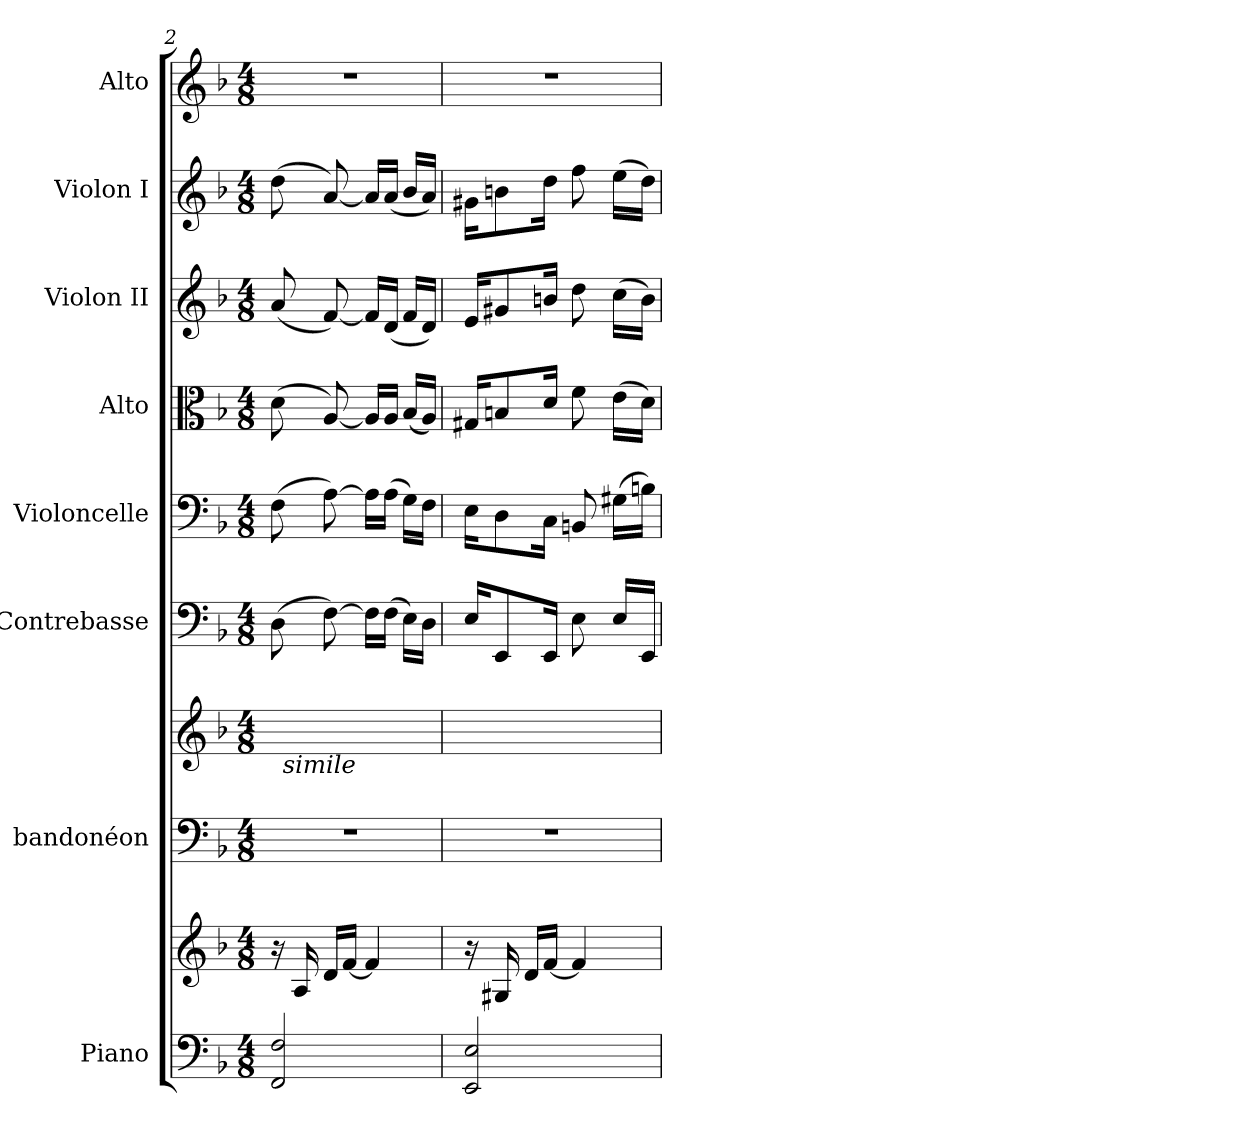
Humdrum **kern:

**kern	**kern	**kern	**kern	**kern	**kern	**kern	**kern	**kern	**kern
*part8	*part8	*part7	*part7	*part6	*part5	*part4	*part3	*part2	*part1
*staff10	*staff9	*staff8	*staff7	*staff6	*staff5	*staff4	*staff3	*staff2	*staff1
*I"Piano	*	*I"bandonéon	*	*I"Contrebasse	*I"Violoncelle	*I"Alto	*I"Violon II	*I"Violon I	*I"Alto
*I'Pno. 2	*	*I'bando.	*	*I'Cb.	*I'Vc.	*I'A	*I'Vln. II	*I'Vln. I	*I'A
*clefF4	*clefG2	*clefF4	*clefG2	*clefF4	*clefF4	*clefC3	*clefG2	*clefG2	*clefG2
*	*	*	*	*ITrd7c12	*	*	*	*	*
*k[b-]	*k[b-]	*k[b-]	*k[b-]	*k[b-]	*k[b-]	*k[b-]	*k[b-]	*k[b-]	*k[b-]
*d:	*d:	*d:	*d:	*d:	*d:	*d:	*d:	*d:	*d:
*M4/8	*M4/8	*M4/8	*M4/8	*M4/8	*M4/8	*M4/8	*M4/8	*M4/8	*M4/8
=2	=2	=2	=2	=2	=2	=2	=2	=2	=2
*	*	*	*^	*	*	*	*	*	*
2FF/ 2F/	16r	2r	8f/yy	32ryy	(>8DD\	(>8F\	(>8d\	(<8a/	(>8dd\	2r
!	!	!	!	!LO:TX:b:i:t=simile	!	!	!	!	!	!
.	.	.	.	4...ryy	.	.	.	.	.	.
.	16A/	.	.	.	.	.	.	.	.	.
.	16d/LL	.	8f/yy	.	[8FF\)	[8A\)	[8A/)	[8f/)	[8a/)	.
.	[16f/JJ	.	.	.	.	.	.	.	.	.
.	4f/]	.	8f/yy	.	16FF\LL]	16A\LL]	16A/LL]	16f/LL]	16a/LL]	.
.	.	.	.	.	(>16FF\JJ	(>16A\JJ	16A/JJ	(<16d/JJ	(<16a/JJ	.
.	.	.	8f/yy	.	16EE\LL)	16G\LL)	(<16B-/LL	16f/LL	16b-/LL	.
.	.	.	.	.	16DD\JJ	16F\JJ	16A/JJ)	16d/JJ)	16a/JJ)	.
*	*	*	*v	*v	*	*	*	*	*	*
=3	=3	=3	=3	=3	=3	=3	=3	=3	=3
2EE/ 2E/	16r	2r	8e/yy	16EE/KL	16E\KL	16G#X/KL	16e/KL	16g#X\KL	2r
.	16G#X/	.	.	8EEE/	8D\	8Bn/	8g#X/	8bn\	.
.	16d/LL	.	8e/yy	.	.	.	.	.	.
.	[16f/JJ	.	.	16EEE/Jk	16C\Jk	16d/Jk	16bn/Jk	16dd\Jk	.
.	4f/]	.	8e/yy	8EE\	8BBn/	8f\	8dd\	8ff\	.
.	.	.	8e/yy	16EE/LL	(>16G#X\LL	(>16e\LL	(>16cc\LL	(>16ee\LL	.
.	.	.	.	16EEE/JJ	16Bn\JJ)	16d\JJ)	16b\JJ)	16dd\JJ)	.
=	=	=	=	=	=	=	=	=	=
*-	*-	*-	*-	*-	*-	*-	*-	*-	*-
